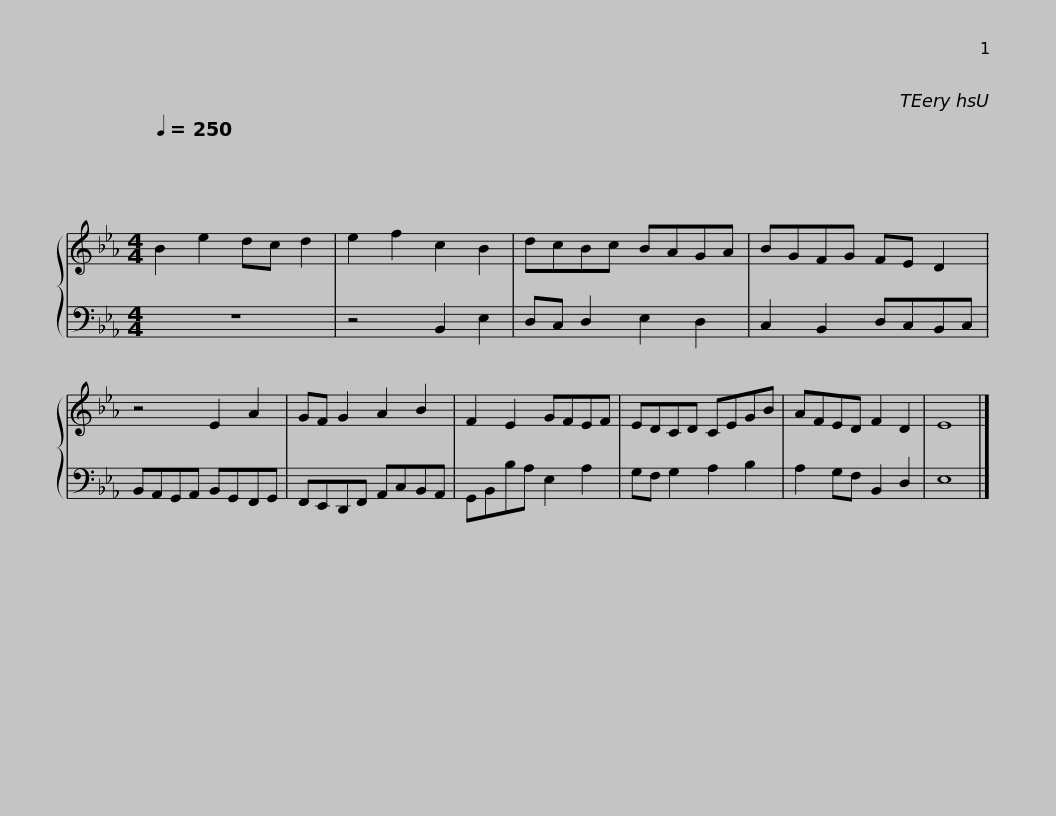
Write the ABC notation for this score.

X:1
%%score { 1 | 2 }
L:1/8
Q:1/4=250
M:4/4
I:linebreak $
K:Eb
V:1 treble
V:2 bass
V:1
 B2 e2 dc d2 | e2 f2 c2 B2 | dcBc BAGA | BGFG FE D2 | z4 E2 A2 | %5
 GF G2 A2 B2 |$ F2 E2 GFEF | EDCD CEGB | AFED F2 D2 | E8 |] %10
V:2
 z8 | z4 B,,2 E,2 | D,C, D,2 E,2 D,2 | C,2 B,,2 D,C,B,,C, | B,,A,,G,,A,, B,,G,,F,,G,, | %5
 F,,E,,D,,F,, A,,C,B,,A,, |$ G,,B,,B,A, E,2 A,2 | G,F, G,2 A,2 B,2 | A,2 G,F, B,,2 D,2 | E,8 |] %10
